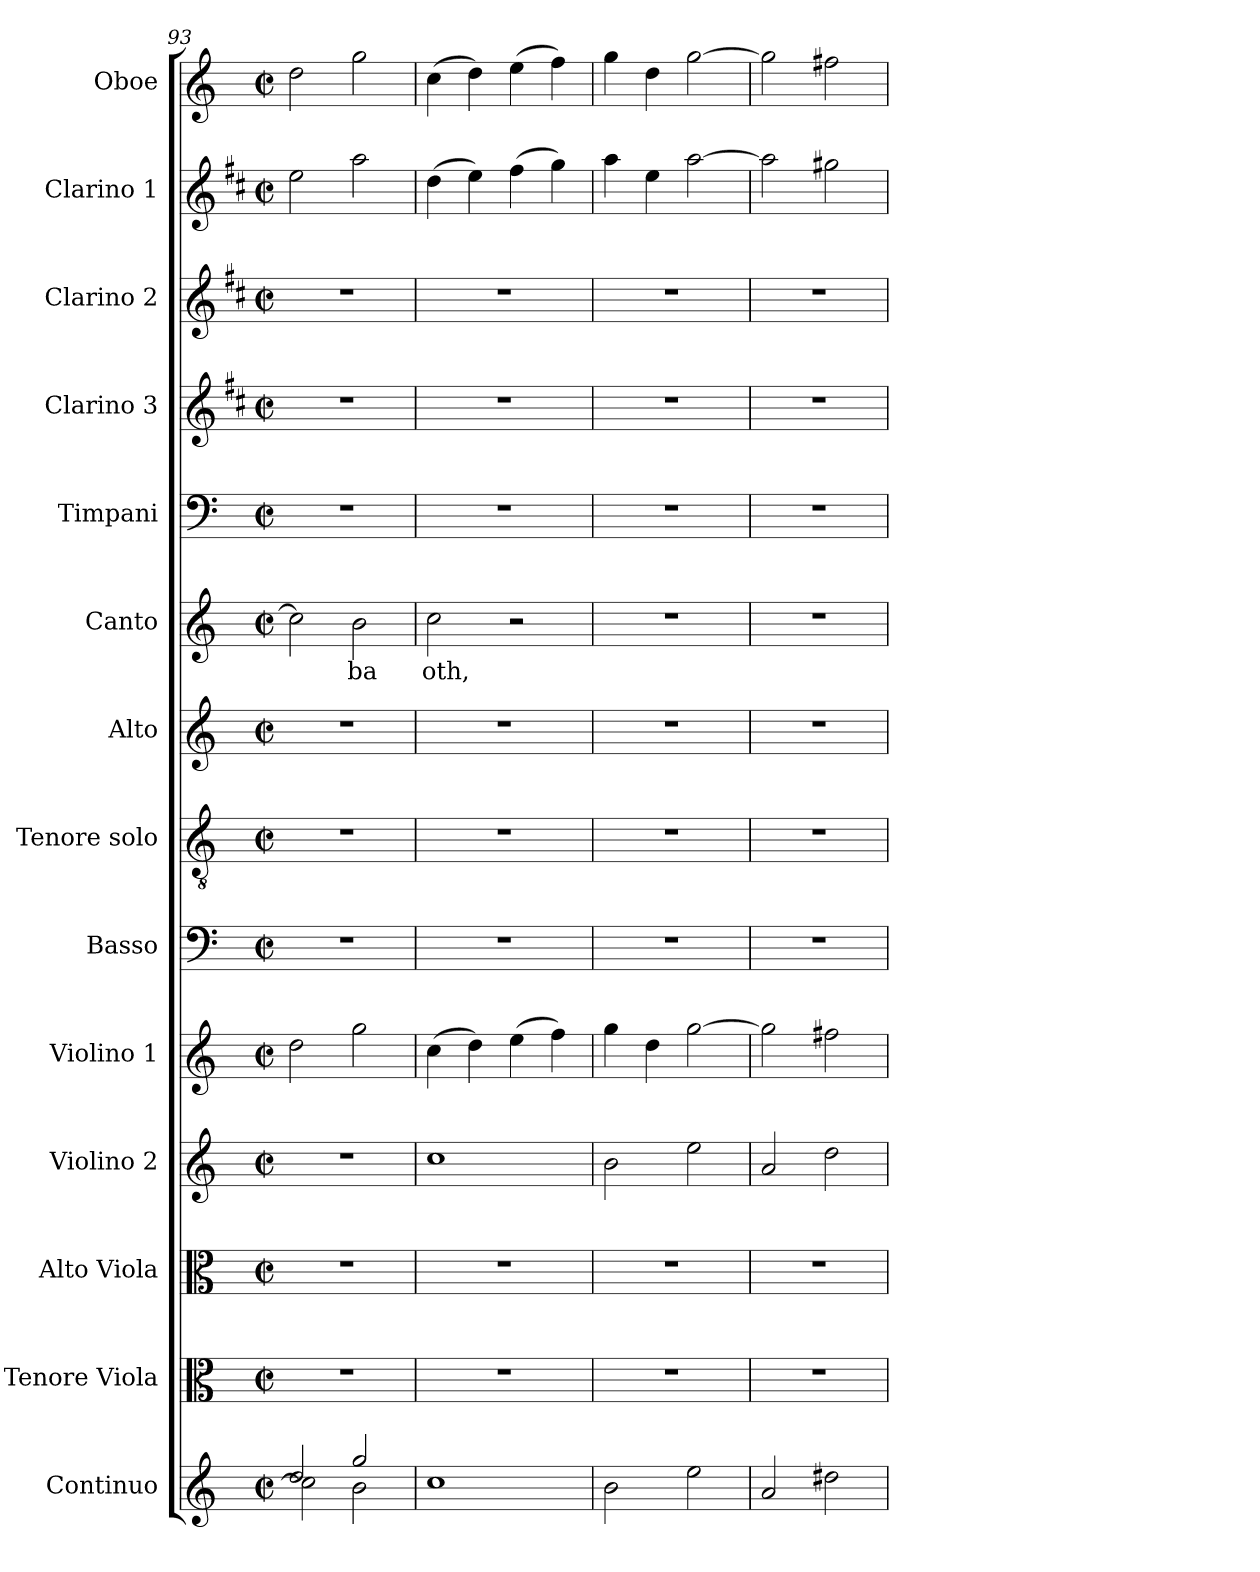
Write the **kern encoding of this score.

**kern	**kern	**kern	**kern	**kern	**kern	**kern	**kern	**kern	**text	**kern	**kern	**kern	**kern	**kern
*part14	*part13	*part12	*part11	*part10	*part9	*part8	*part7	*part6	*part6	*part5	*part4	*part3	*part2	*part1
*staff14	*staff13	*staff12	*staff11	*staff10	*staff9	*staff8	*staff7	*staff6	*staff6	*staff5	*staff4	*staff3	*staff2	*staff1
*I"Continuo	*I"Tenore Viola	*I"Alto Viola	*I"Violino 2	*I"Violino 1	*I"Basso	*I"Tenore solo	*I"Alto	*I"Canto	*	*I"Timpani	*I"Clarino 3	*I"Clarino 2	*I"Clarino 1	*I"Oboe
*I'Continuo	*I'Tenore Viola	*I'Alto Viola	*I'Violino 2	*I'Violino 1	*I'Basso	*I'Tenore	*I'Alto	*I'Canto	*	*I'Timpani	*I'Clarino 3	*I'Clarino 2	*I'Clarino 1	*I'Oboe
*clefG2	*clefC3	*clefC3	*clefG2	*clefG2	*clefF4	*clefGv2	*clefG2	*clefG2	*	*clefF4	*clefG2	*clefG2	*clefG2	*clefG2
*	*	*	*	*	*	*	*	*	*	*	*ITrd1c2	*ITrd1c2	*ITrd1c2	*
*k[]	*k[]	*k[]	*k[]	*k[]	*k[]	*k[]	*k[]	*k[]	*	*k[]	*k[]	*k[]	*k[]	*k[]
*C:	*C:	*C:	*C:	*C:	*C:	*C:	*C:	*C:	*	*C:	*C:	*C:	*C:	*C:
*M2/2	*M2/2	*M2/2	*M2/2	*M2/2	*M2/2	*M2/2	*M2/2	*M2/2	*	*M2/2	*M2/2	*M2/2	*M2/2	*M2/2
*met(c|)	*met(c|)	*met(c|)	*met(c|)	*met(c|)	*met(c|)	*met(c|)	*met(c|)	*met(c|)	*	*met(c|)	*met(c|)	*met(c|)	*met(c|)	*met(c|)
=93	=93	=93	=93	=93	=93	=93	=93	=93	=93	=93	=93	=93	=93	=93
*^	*	*	*	*	*	*	*	*	*	*	*	*	*	*
!	!	!	!	!	!	!	!	!	!	!LO:LY:b:cj	!	!	!	!	!
2dd/	2cc\]	1r	1r	1r	2dd\	1r	1r	1r	2cc\]	.	1r	1r	1r	2dd\	2dd\
!	!	!	!	!	!	!	!	!	!	!LO:LY:b:cj	!	!	!	!	!
2gg/	2b\	.	.	.	2gg\	.	.	.	2b\	ba	.	.	.	2gg\	2gg\
=94	=94	=94	=94	=94	=94	=94	=94	=94	=94	=94	=94	=94	=94	=94	=94
!	!	!	!	!	!	!	!	!	!	!LO:LY:b:cj	!	!	!	!	!
*v	*v	*	*	*	*	*	*	*	*	*	*	*	*	*	*
1cc	1r	1r	1cc	(>4cc\	1r	1r	1r	2cc\	oth,	1r	1r	1r	(>4cc\	(>4cc\
.	.	.	.	4dd\)	.	.	.	.	.	.	.	.	4dd\)	4dd\)
.	.	.	.	(>4ee\	.	.	.	2r	.	.	.	.	(>4ee\	(>4ee\
.	.	.	.	4ff\)	.	.	.	.	.	.	.	.	4ff\)	4ff\)
=95	=95	=95	=95	=95	=95	=95	=95	=95	=95	=95	=95	=95	=95	=95
2b\	1r	1r	2b\	4gg\	1r	1r	1r	1r	.	1r	1r	1r	4gg\	4gg\
.	.	.	.	4dd\	.	.	.	.	.	.	.	.	4dd\	4dd\
2ee\	.	.	2ee\	[>2gg\	.	.	.	.	.	.	.	.	[>2gg\	[>2gg\
=96	=96	=96	=96	=96	=96	=96	=96	=96	=96	=96	=96	=96	=96	=96
2a/	1r	1r	2a/	2gg\]	1r	1r	1r	1r	.	1r	1r	1r	2gg\]	2gg\]
2dd#\	.	.	2dd\	2ff#X\	.	.	.	.	.	.	.	.	2ff#X\	2ff#X\
=	=	=	=	=	=	=	=	=	=	=	=	=	=	=
*-	*-	*-	*-	*-	*-	*-	*-	*-	*-	*-	*-	*-	*-	*-
